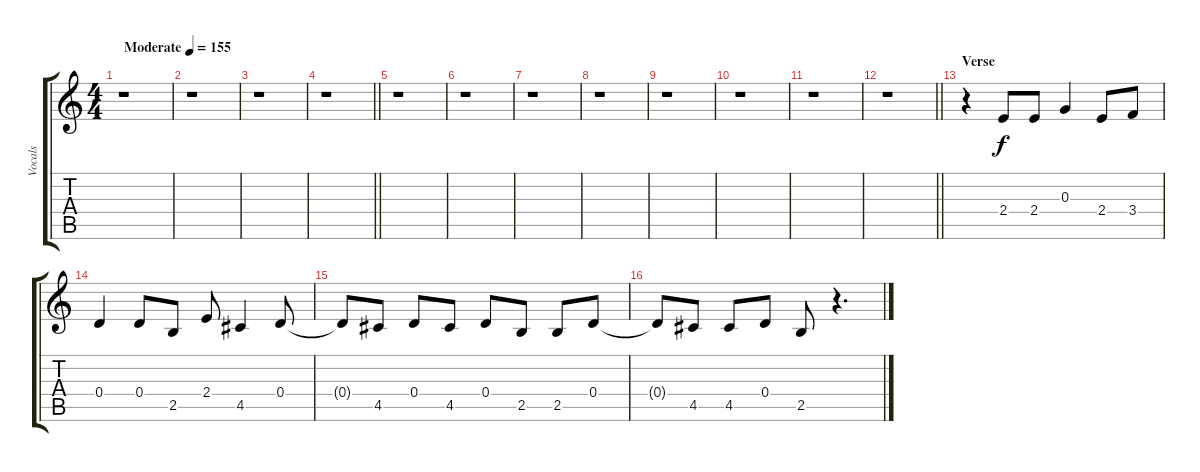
\track ("Vocals" "Vocals") {instrument acousticguitarnylon}
\staff {score tabs}
\tuning (E4 B3 G3 D3 A2 E2) {hide}
\ts (4 4)
\tempo (155 "Moderate")
\clef g2
\ks c
r.1{dy f instrument acousticguitarnylon} |
r.1 |
r.1 |
\barLineRight lightlight
r.1 |
r.1 |
r.1 |
r.1 |
r.1 |
r.1 |
r.1 |
r.1 |
\barLineRight lightlight
r.1 |
\section ("" "Verse")
r.4 2.4.8 2.4.8 0.3.4 2.4.8 3.4.8 |
0.4.4 0.4.8 2.5.8 2.4.8 4.5.4 0.4.8 |
0.4{t}.8 4.5.8 0.4.8 4.5.8 0.4.8 2.5.8 2.5.8 0.4.8 |
0.4{t}.8 4.5.8 4.5.8 0.4.8 2.5.8 r.4{d}
